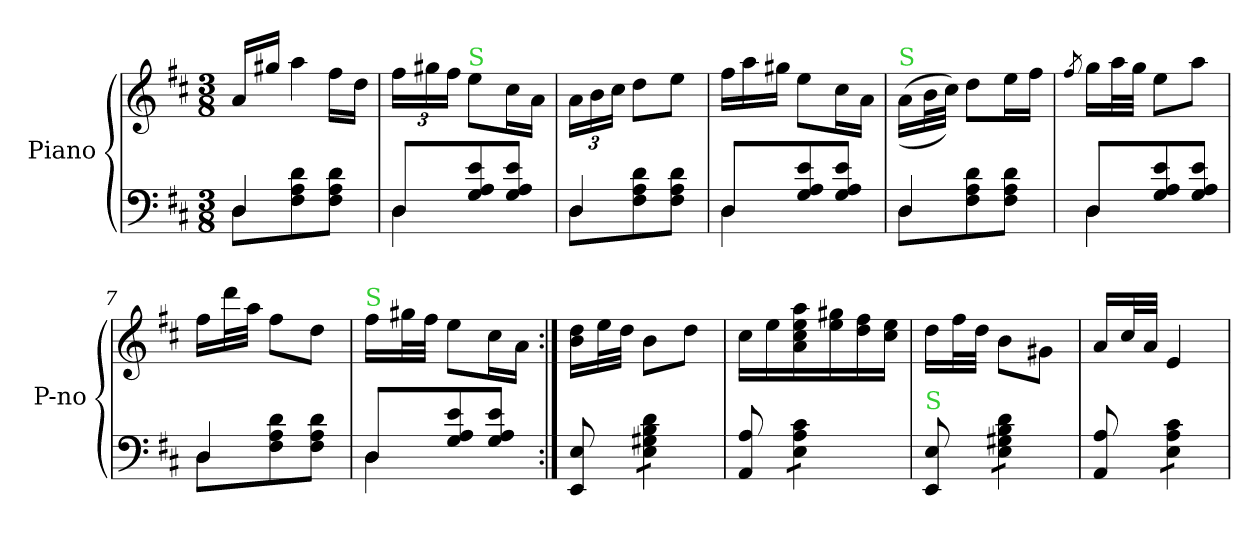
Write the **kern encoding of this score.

**kern	**kern
*part1	*part1
*staff2	*staff1
*I"Piano	*
*I'P-no	*
*clefF4	*clefG2
*k[f#c#]	*k[f#c#]
*D:	*D:
*M3/8	*M3/8
=1	=1
*^	*
4D/	8D\L	16a/LL
.	.	16gg#X/JJ
!	!	!LO:N:vis=4
.	8F#\ 8A\ 8d\	8aa\
8ryy	8F#\ 8A\ 8d\J	16ff#\LL
.	.	16dd\JJ
=2	=2	=2
4D\	8D/L	24ff#\LL
.	.	24gg#X\
.	.	24ff#\JJ
!	!	!LO:TX:a:color=limegreen:t=S
.	8G/ 8A/ 8e/	8ee\L
8ryy	8G/ 8A/ 8e/J	16cc#\L
.	.	16a\JJ
=3	=3	=3
4D/	8D\L	24a\LL
.	.	24b\
.	.	24cc#\JJ
.	8F#\ 8A\ 8d\	8dd\L
8ryy	8F#\ 8A\ 8d\J	8ee\J
=4	=4	=4
*	*	*Xtuplet
4D\	8D/L	24ff#\LL
.	.	24aa\
.	.	24gg#X\JJ
.	8G/ 8A/ 8e/	8ee\L
8ryy	8G/ 8A/ 8e/J	16cc#\L
.	.	16a\JJ
=5	=5	=5
!	!	!LO:TX:a:color=limegreen:t=S
4D/	8D\L	(<(>16a\LL
.	.	32b\L
.	.	32cc#\JJJ))
.	8F#\ 8A\ 8d\	8dd\L
8ryy	8F#\ 8A\ 8d\J	16ee\L
.	.	16ff#\JJ
=6	=6	=6
.	.	8qff#/
4D\	8D/L	16gg\LL
.	.	32aa\L
.	.	32gg\JJJ
.	8G/ 8A/ 8e/	8ee\L
8ryy	8G/ 8A/ 8e/J	8aa\J
=7	=7	=7
4D/	8D\L	16ff#\LL
.	.	32ddd\L
.	.	32aa\JJJ
.	8F#\ 8A\ 8d\	8ff#\L
8ryy	8F#\ 8A\ 8d\J	8dd\J
=8	=8	=8
!	!	!LO:TX:a:color=limegreen:t=S
4D\	8D/L	16ff#\LL
.	.	32gg#X\L
.	.	32ff#\JJJ
.	8G/ 8A/ 8e/	8ee\L
8ryy	8G/ 8A/ 8e/J	16cc#\L
.	.	16a\JJ
*v	*v	*
=9:|!	=9:|!
8EE/ 8E/	16b\ 16dd\LL
.	32ee\L
.	32dd\JJJ
*tremolo	*
8E\ 8G#X\ 8B\ 8d\L	8b\L
8E\ 8G#X\ 8B\ 8d\J	8dd\J
*Xtremolo	*
=10	=10
8AA/ 8A/	16cc#\LL
.	16ee\
*tremolo	*
8E\ 8A\ 8c#\L	16a\ 16cc#\ 16ee\ 16aa\
.	16ee\ 16gg#X\
8E\ 8A\ 8c#\J	16dd\ 16ff#\
*Xtremolo	*
.	16cc#\ 16ee\JJ
=11	=11
!LO:TX:a:color=limegreen:t=S	!
8EE/ 8E/	16dd\LL
.	32ff#\L
.	32dd\JJJ
*tremolo	*
8E\ 8G#X\ 8B\ 8d\L	8b\L
8E\ 8G#X\ 8B\ 8d\J	8g#X\J
*Xtremolo	*
=12	=12
8AA/ 8A/	16a/LL
.	32cc#/L
.	32a/JJJ
*tremolo	*
8E\ 8A\ 8c#\L	4e/
8E\ 8A\ 8c#\J	.
*Xtremolo	*
=	=
*-	*-
